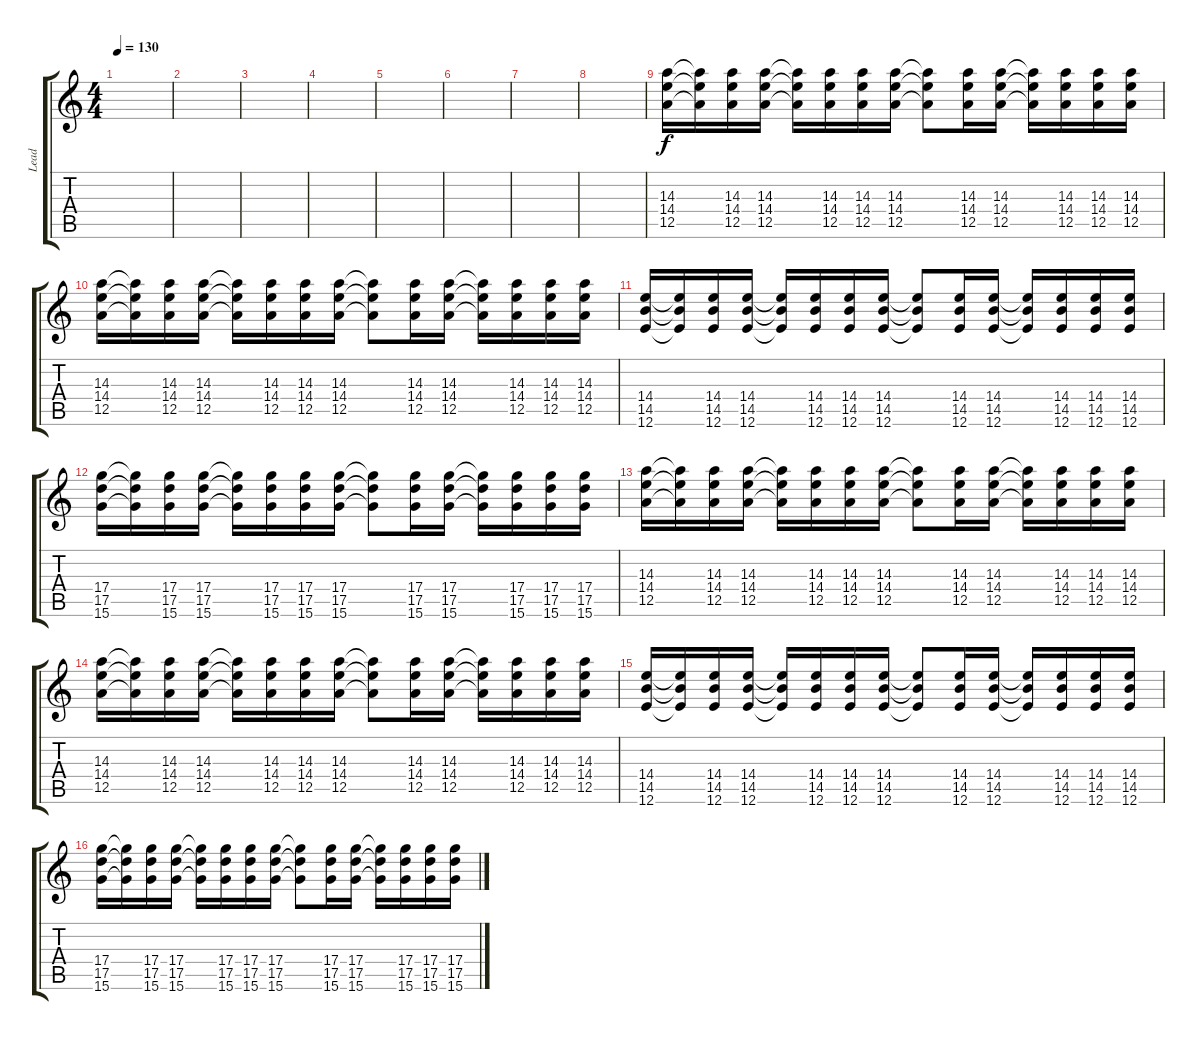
\track ("Lead" "Lead") {instrument overdrivenguitar}
\staff {score tabs}
\tuning (E4 B3 G3 D3 A2 E2) {hide}
\ts (4 4)
\tempo 130
\clef g2
\ks c
|
|
|
|
|
|
|
|
(14.3 14.4 12.5).16{volume 14} (14.3{t} 14.4{t} 12.5{t}).16 (14.3 14.4 12.5).16 (14.3 14.4 12.5).16 (14.3{t} 14.4{t} 12.5{t}).16 (14.3 14.4 12.5).16 (14.3 14.4 12.5).16 (14.3 14.4 12.5).16 (14.3{t} 14.4{t} 12.5{t}).8 (14.3 14.4 12.5).16 (14.3 14.4 12.5).16 (14.3{t} 14.4{t} 12.5{t}).16 (14.3 14.4 12.5).16 (14.3 14.4 12.5).16 (14.3 14.4 12.5).16 |
(14.3 14.4 12.5).16 (14.3{t} 14.4{t} 12.5{t}).16 (14.3 14.4 12.5).16 (14.3 14.4 12.5).16 (14.3{t} 14.4{t} 12.5{t}).16 (14.3 14.4 12.5).16 (14.3 14.4 12.5).16 (14.3 14.4 12.5).16 (14.3{t} 14.4{t} 12.5{t}).8 (14.3 14.4 12.5).16 (14.3 14.4 12.5).16 (14.3{t} 14.4{t} 12.5{t}).16 (14.3 14.4 12.5).16 (14.3 14.4 12.5).16 (14.3 14.4 12.5).16 |
(14.4 14.5 12.6).16 (14.4{t} 14.5{t} 12.6{t}).16 (14.4 14.5 12.6).16 (14.4 14.5 12.6).16 (14.4{t} 14.5{t} 12.6{t}).16 (14.4 14.5 12.6).16 (14.4 14.5 12.6).16 (14.4 14.5 12.6).16 (14.4{t} 14.5{t} 12.6{t}).8 (14.4 14.5 12.6).16 (14.4 14.5 12.6).16 (14.4{t} 14.5{t} 12.6{t}).16 (14.4 14.5 12.6).16 (14.4 14.5 12.6).16 (14.4 14.5 12.6).16 |
(17.4 17.5 15.6).16 (17.4{t} 17.5{t} 15.6{t}).16 (17.4 17.5 15.6).16 (17.4 17.5 15.6).16 (17.4{t} 17.5{t} 15.6{t}).16 (17.4 17.5 15.6).16 (17.4 17.5 15.6).16 (17.4 17.5 15.6).16 (17.4{t} 17.5{t} 15.6{t}).8 (17.4 17.5 15.6).16 (17.4 17.5 15.6).16 (17.4{t} 17.5{t} 15.6{t}).16 (17.4 17.5 15.6).16 (17.4 17.5 15.6).16 (17.4 17.5 15.6).16 |
(14.3 14.4 12.5).16 (14.3{t} 14.4{t} 12.5{t}).16 (14.3 14.4 12.5).16 (14.3 14.4 12.5).16 (14.3{t} 14.4{t} 12.5{t}).16 (14.3 14.4 12.5).16 (14.3 14.4 12.5).16 (14.3 14.4 12.5).16 (14.3{t} 14.4{t} 12.5{t}).8 (14.3 14.4 12.5).16 (14.3 14.4 12.5).16 (14.3{t} 14.4{t} 12.5{t}).16 (14.3 14.4 12.5).16 (14.3 14.4 12.5).16 (14.3 14.4 12.5).16 |
(14.3 14.4 12.5).16 (14.3{t} 14.4{t} 12.5{t}).16 (14.3 14.4 12.5).16 (14.3 14.4 12.5).16 (14.3{t} 14.4{t} 12.5{t}).16 (14.3 14.4 12.5).16 (14.3 14.4 12.5).16 (14.3 14.4 12.5).16 (14.3{t} 14.4{t} 12.5{t}).8 (14.3 14.4 12.5).16 (14.3 14.4 12.5).16 (14.3{t} 14.4{t} 12.5{t}).16 (14.3 14.4 12.5).16 (14.3 14.4 12.5).16 (14.3 14.4 12.5).16 |
(14.4 14.5 12.6).16 (14.4{t} 14.5{t} 12.6{t}).16 (14.4 14.5 12.6).16 (14.4 14.5 12.6).16 (14.4{t} 14.5{t} 12.6{t}).16 (14.4 14.5 12.6).16 (14.4 14.5 12.6).16 (14.4 14.5 12.6).16 (14.4{t} 14.5{t} 12.6{t}).8 (14.4 14.5 12.6).16 (14.4 14.5 12.6).16 (14.4{t} 14.5{t} 12.6{t}).16 (14.4 14.5 12.6).16 (14.4 14.5 12.6).16 (14.4 14.5 12.6).16 |
(17.4 17.5 15.6).16 (17.4{t} 17.5{t} 15.6{t}).16 (17.4 17.5 15.6).16 (17.4 17.5 15.6).16 (17.4{t} 17.5{t} 15.6{t}).16 (17.4 17.5 15.6).16 (17.4 17.5 15.6).16 (17.4 17.5 15.6).16 (17.4{t} 17.5{t} 15.6{t}).8 (17.4 17.5 15.6).16 (17.4 17.5 15.6).16 (17.4{t} 17.5{t} 15.6{t}).16 (17.4 17.5 15.6).16 (17.4 17.5 15.6).16 (17.4 17.5 15.6).16
